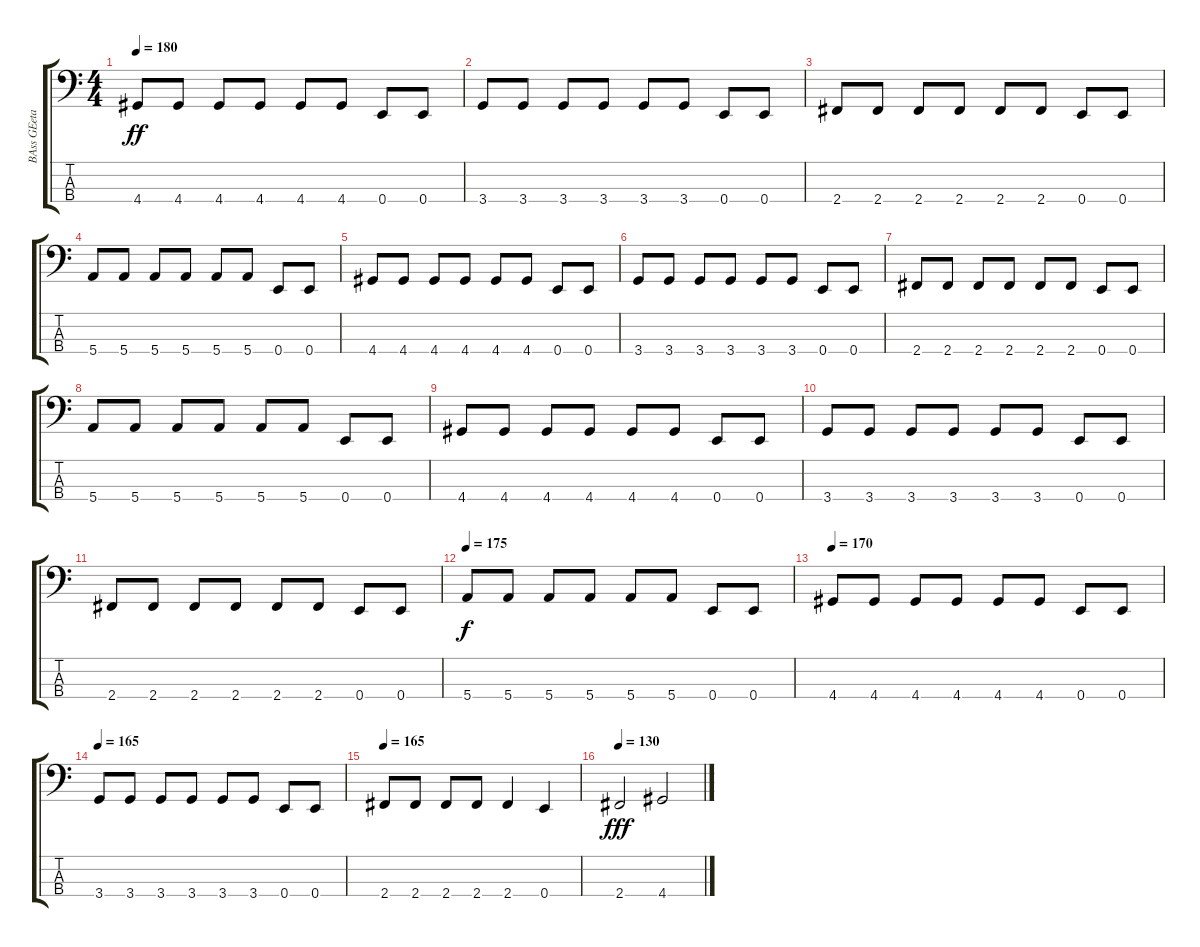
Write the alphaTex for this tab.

\track ("BAss GEetar" "BAss GEeta") {instrument electricbasspick}
\staff {score tabs}
\tuning (G2 D2 A1 E1) {hide}
\ts (4 4)
\tempo 180
\clef f4
\ks c
4.4.8{dy ff} 4.4.8 4.4.8 4.4.8 4.4.8 4.4.8 0.4.8 0.4.8 |
3.4.8 3.4.8 3.4.8 3.4.8 3.4.8 3.4.8 0.4.8 0.4.8 |
2.4.8 2.4.8 2.4.8 2.4.8 2.4.8 2.4.8 0.4.8 0.4.8 |
5.4.8 5.4.8 5.4.8 5.4.8 5.4.8 5.4.8 0.4.8 0.4.8 |
4.4.8 4.4.8 4.4.8 4.4.8 4.4.8 4.4.8 0.4.8 0.4.8 |
3.4.8 3.4.8 3.4.8 3.4.8 3.4.8 3.4.8 0.4.8 0.4.8 |
2.4.8 2.4.8 2.4.8 2.4.8 2.4.8 2.4.8 0.4.8 0.4.8 |
5.4.8 5.4.8 5.4.8 5.4.8 5.4.8 5.4.8 0.4.8 0.4.8 |
4.4.8 4.4.8 4.4.8 4.4.8 4.4.8 4.4.8 0.4.8 0.4.8 |
3.4.8 3.4.8 3.4.8 3.4.8 3.4.8 3.4.8 0.4.8 0.4.8 |
2.4.8 2.4.8 2.4.8 2.4.8 2.4.8 2.4.8 0.4.8 0.4.8 |
\tempo 175
5.4.8{dy f} 5.4.8 5.4.8 5.4.8 5.4.8 5.4.8 0.4.8 0.4.8 |
\tempo 170
4.4.8 4.4.8 4.4.8 4.4.8 4.4.8 4.4.8 0.4.8 0.4.8 |
\tempo 165
3.4.8 3.4.8 3.4.8 3.4.8 3.4.8 3.4.8 0.4.8 0.4.8 |
\tempo 160
\tempo 165
2.4.8 2.4.8 2.4.8 2.4.8 2.4.4 0.4.4 |
\tempo 130
2.4.2{dy fff} 4.4.2
